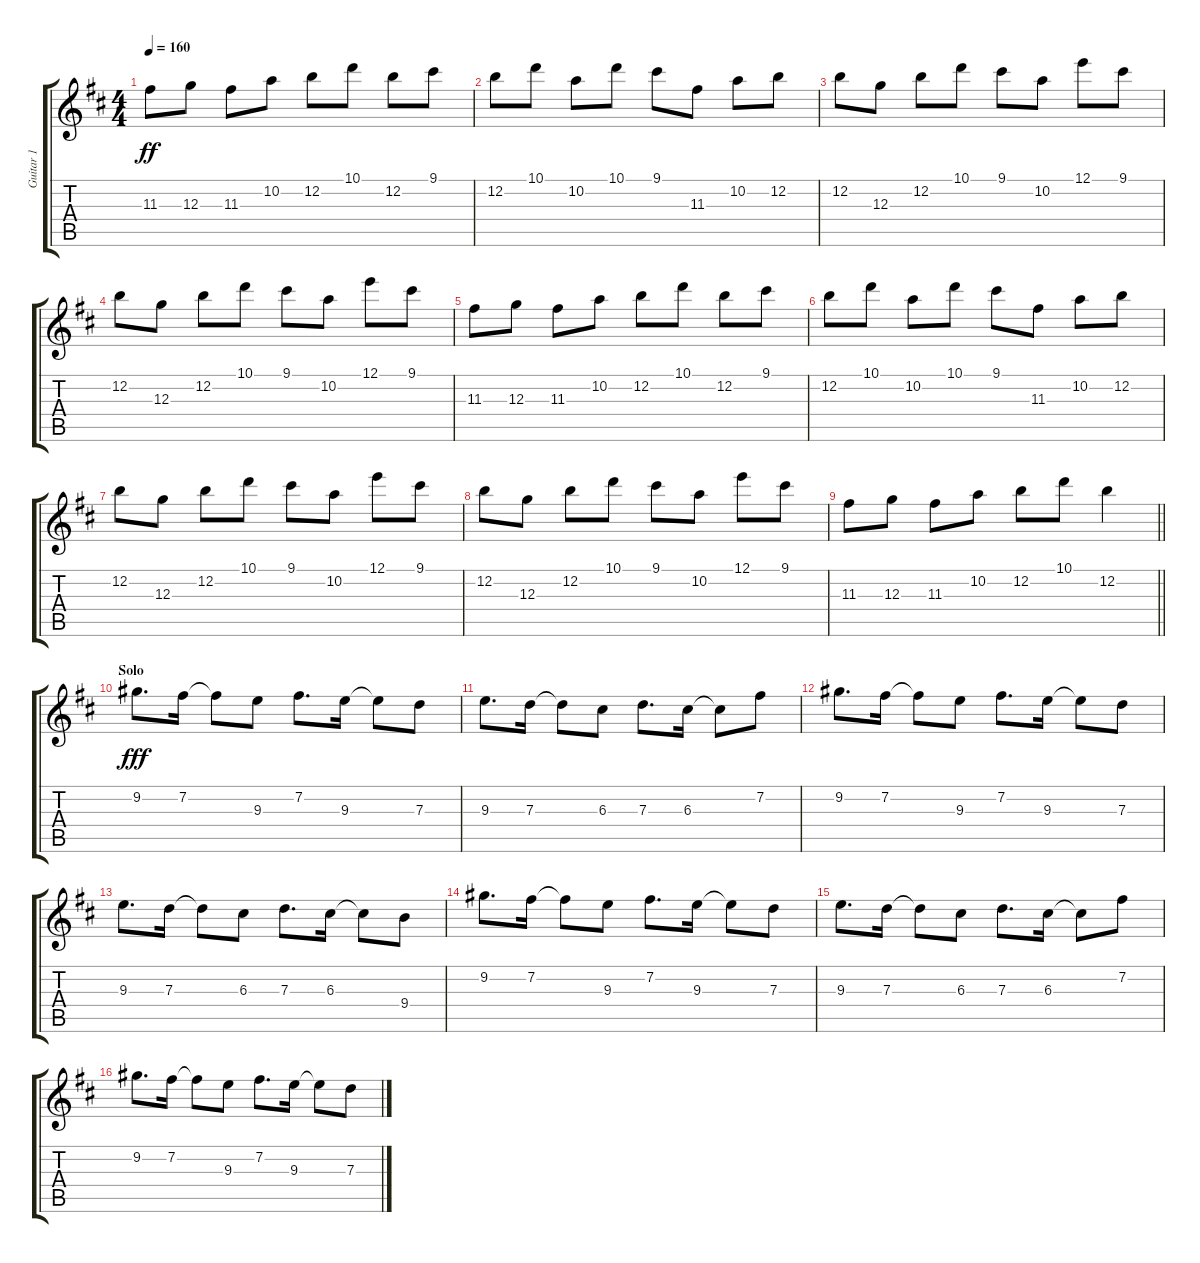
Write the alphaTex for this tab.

\track ("Guitar 1" "Guitar 1") {instrument overdrivenguitar}
\staff {score tabs}
\tuning (E4 B3 G3 D3 A2 E2) {hide}
\ts (4 4)
\tempo 160
\clef g2
\ks bminor
11.3.8{dy ff} 12.3.8 11.3.8 10.2.8 12.2.8 10.1.8 12.2.8 9.1.8 |
12.2.8 10.1.8 10.2.8 10.1.8 9.1.8 11.3.8 10.2.8 12.2.8 |
12.2.8 12.3.8 12.2.8 10.1.8 9.1.8 10.2.8 12.1.8 9.1.8 |
12.2.8 12.3.8 12.2.8 10.1.8 9.1.8 10.2.8 12.1.8 9.1.8 |
11.3.8 12.3.8 11.3.8 10.2.8 12.2.8 10.1.8 12.2.8 9.1.8 |
12.2.8 10.1.8 10.2.8 10.1.8 9.1.8 11.3.8 10.2.8 12.2.8 |
12.2.8 12.3.8 12.2.8 10.1.8 9.1.8 10.2.8 12.1.8 9.1.8 |
12.2.8 12.3.8 12.2.8 10.1.8 9.1.8 10.2.8 12.1.8 9.1.8 |
\barLineRight lightlight
11.3.8 12.3.8 11.3.8 10.2.8 12.2.8 10.1.8 12.2.4 |
\section ("" "Solo")
9.2.8{d dy fff} 7.2.16 7.2{t}.8 9.3.8 7.2.8{d} 9.3.16 9.3{t}.8 7.3.8 |
9.3.8{d} 7.3.16 7.3{t}.8 6.3.8 7.3.8{d} 6.3.16 6.3{t}.8 7.2.8 |
9.2.8{d} 7.2.16 7.2{t}.8 9.3.8 7.2.8{d} 9.3.16 9.3{t}.8 7.3.8 |
9.3.8{d} 7.3.16 7.3{t}.8 6.3.8 7.3.8{d} 6.3.16 6.3{t}.8 9.4.8 |
9.2.8{d} 7.2.16 7.2{t}.8 9.3.8 7.2.8{d} 9.3.16 9.3{t}.8 7.3.8 |
9.3.8{d} 7.3.16 7.3{t}.8 6.3.8 7.3.8{d} 6.3.16 6.3{t}.8 7.2.8 |
9.2.8{d} 7.2.16 7.2{t}.8 9.3.8 7.2.8{d} 9.3.16 9.3{t}.8 7.3.8
